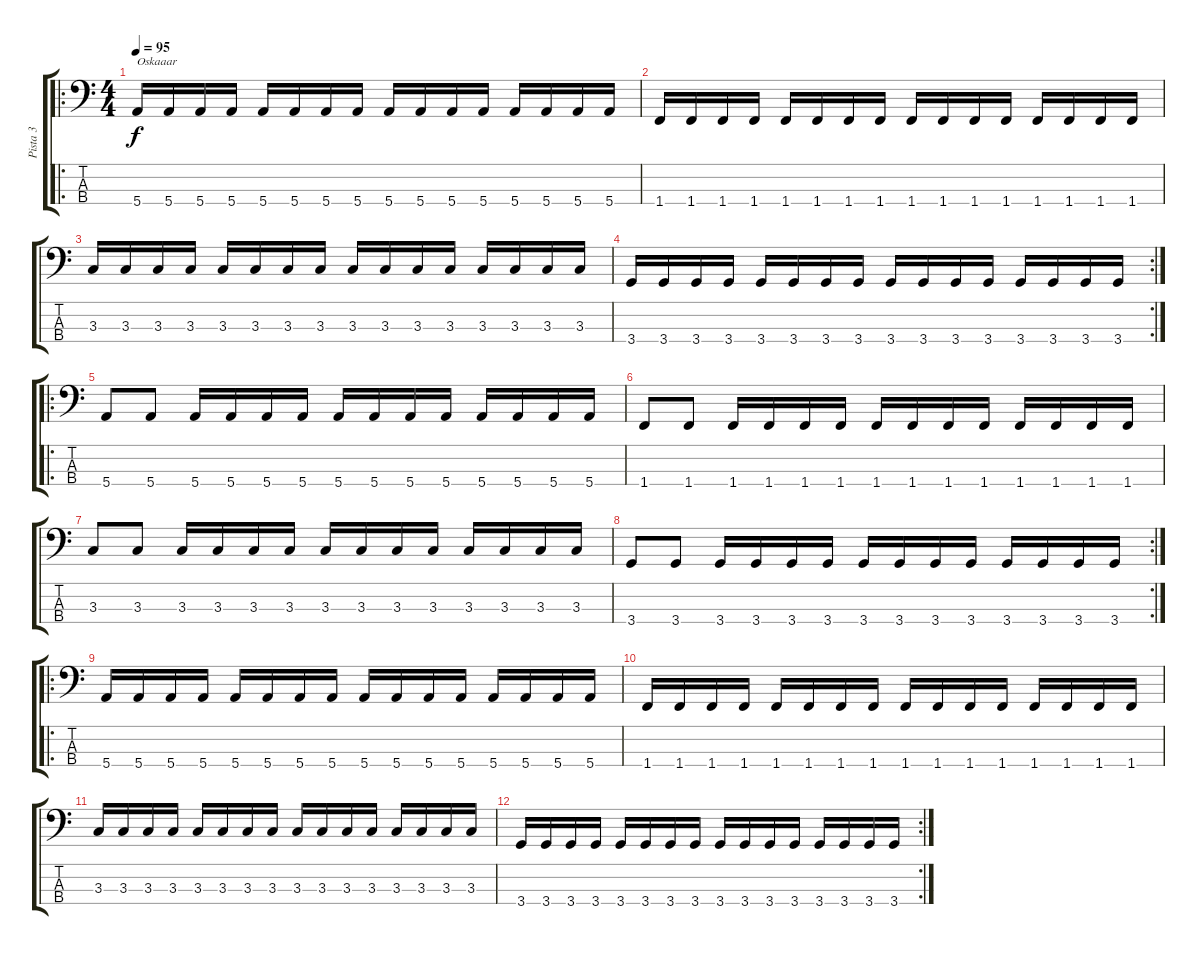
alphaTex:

\track ("Pista 3" "Pista 3") {instrument electricbassfinger}
\staff {score tabs}
\tuning (G2 D2 A1 E1) {hide}
\ro
\ts (4 4)
\tempo 95
\clef f4
\ks c
5.4.16{txt "Oskaaar" dy f instrument electricbassfinger} 5.4.16 5.4.16 5.4.16 5.4.16 5.4.16 5.4.16 5.4.16 5.4.16 5.4.16 5.4.16 5.4.16 5.4.16 5.4.16 5.4.16 5.4.16 |
1.4.16 1.4.16 1.4.16 1.4.16 1.4.16 1.4.16 1.4.16 1.4.16 1.4.16 1.4.16 1.4.16 1.4.16 1.4.16 1.4.16 1.4.16 1.4.16 |
3.3.16 3.3.16 3.3.16 3.3.16 3.3.16 3.3.16 3.3.16 3.3.16 3.3.16 3.3.16 3.3.16 3.3.16 3.3.16 3.3.16 3.3.16 3.3.16 |
\rc 2
3.4.16 3.4.16 3.4.16 3.4.16 3.4.16 3.4.16 3.4.16 3.4.16 3.4.16 3.4.16 3.4.16 3.4.16 3.4.16 3.4.16 3.4.16 3.4.16 |
\ro
5.4.8 5.4.8 5.4.16 5.4.16 5.4.16 5.4.16 5.4.16 5.4.16 5.4.16 5.4.16 5.4.16 5.4.16 5.4.16 5.4.16 |
1.4.8 1.4.8 1.4.16 1.4.16 1.4.16 1.4.16 1.4.16 1.4.16 1.4.16 1.4.16 1.4.16 1.4.16 1.4.16 1.4.16 |
3.3.8 3.3.8 3.3.16 3.3.16 3.3.16 3.3.16 3.3.16 3.3.16 3.3.16 3.3.16 3.3.16 3.3.16 3.3.16 3.3.16 |
\rc 2
3.4.8 3.4.8 3.4.16 3.4.16 3.4.16 3.4.16 3.4.16 3.4.16 3.4.16 3.4.16 3.4.16 3.4.16 3.4.16 3.4.16 |
\ro
5.4.16 5.4.16 5.4.16 5.4.16 5.4.16 5.4.16 5.4.16 5.4.16 5.4.16 5.4.16 5.4.16 5.4.16 5.4.16 5.4.16 5.4.16 5.4.16 |
1.4.16 1.4.16 1.4.16 1.4.16 1.4.16 1.4.16 1.4.16 1.4.16 1.4.16 1.4.16 1.4.16 1.4.16 1.4.16 1.4.16 1.4.16 1.4.16 |
3.3.16 3.3.16 3.3.16 3.3.16 3.3.16 3.3.16 3.3.16 3.3.16 3.3.16 3.3.16 3.3.16 3.3.16 3.3.16 3.3.16 3.3.16 3.3.16 |
\rc 2
3.4.16 3.4.16 3.4.16 3.4.16 3.4.16 3.4.16 3.4.16 3.4.16 3.4.16 3.4.16 3.4.16 3.4.16 3.4.16 3.4.16 3.4.16 3.4.16
